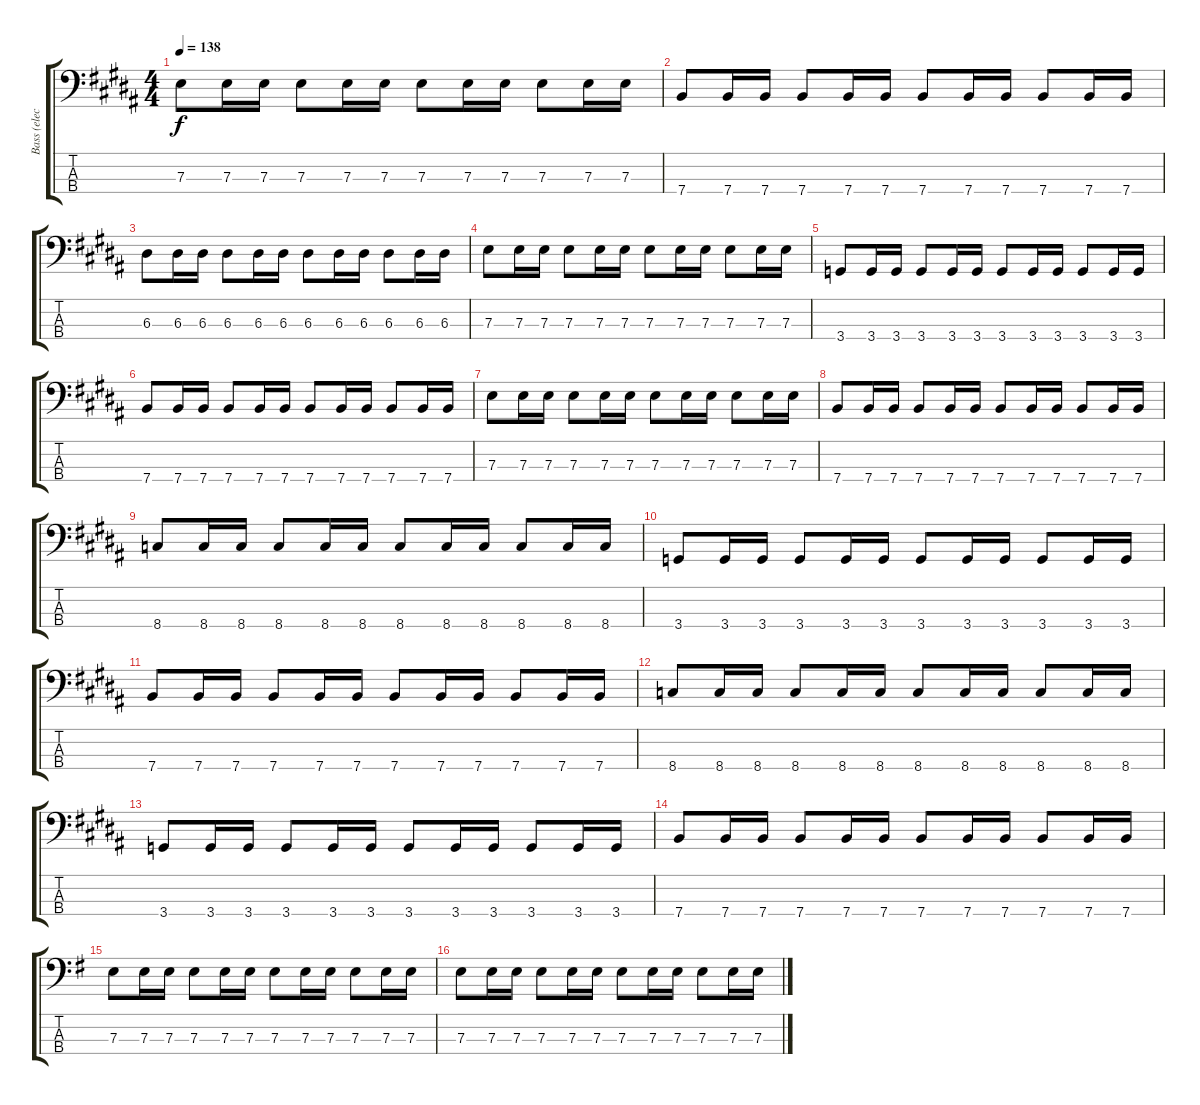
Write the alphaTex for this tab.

\track ("Bass (elec.)" "Bass (elec") {instrument electricbasspick}
\staff {score tabs}
\tuning (G2 D2 A1 E1) {hide}
\ts (4 4)
\tempo 138
\clef f4
\ks g#minor
7.3.8{dy f} 7.3.16 7.3.16 7.3.8 7.3.16 7.3.16 7.3.8 7.3.16 7.3.16 7.3.8 7.3.16 7.3.16 |
7.4.8 7.4.16 7.4.16 7.4.8 7.4.16 7.4.16 7.4.8 7.4.16 7.4.16 7.4.8 7.4.16 7.4.16 |
6.3.8 6.3.16 6.3.16 6.3.8 6.3.16 6.3.16 6.3.8 6.3.16 6.3.16 6.3.8 6.3.16 6.3.16 |
7.3.8 7.3.16 7.3.16 7.3.8 7.3.16 7.3.16 7.3.8 7.3.16 7.3.16 7.3.8 7.3.16 7.3.16 |
3.4.8 3.4.16 3.4.16 3.4.8 3.4.16 3.4.16 3.4.8 3.4.16 3.4.16 3.4.8 3.4.16 3.4.16 |
7.4.8 7.4.16 7.4.16 7.4.8 7.4.16 7.4.16 7.4.8 7.4.16 7.4.16 7.4.8 7.4.16 7.4.16 |
7.3.8 7.3.16 7.3.16 7.3.8 7.3.16 7.3.16 7.3.8 7.3.16 7.3.16 7.3.8 7.3.16 7.3.16 |
7.4.8 7.4.16 7.4.16 7.4.8 7.4.16 7.4.16 7.4.8 7.4.16 7.4.16 7.4.8 7.4.16 7.4.16 |
8.4.8 8.4.16 8.4.16 8.4.8 8.4.16 8.4.16 8.4.8 8.4.16 8.4.16 8.4.8 8.4.16 8.4.16 |
3.4.8 3.4.16 3.4.16 3.4.8 3.4.16 3.4.16 3.4.8 3.4.16 3.4.16 3.4.8 3.4.16 3.4.16 |
7.4.8 7.4.16 7.4.16 7.4.8 7.4.16 7.4.16 7.4.8 7.4.16 7.4.16 7.4.8 7.4.16 7.4.16 |
8.4.8 8.4.16 8.4.16 8.4.8 8.4.16 8.4.16 8.4.8 8.4.16 8.4.16 8.4.8 8.4.16 8.4.16 |
3.4.8 3.4.16 3.4.16 3.4.8 3.4.16 3.4.16 3.4.8 3.4.16 3.4.16 3.4.8 3.4.16 3.4.16 |
7.4.8 7.4.16 7.4.16 7.4.8 7.4.16 7.4.16 7.4.8 7.4.16 7.4.16 7.4.8 7.4.16 7.4.16 |
\ks eminor
7.3.8 7.3.16 7.3.16 7.3.8 7.3.16 7.3.16 7.3.8 7.3.16 7.3.16 7.3.8 7.3.16 7.3.16 |
7.3.8 7.3.16 7.3.16 7.3.8 7.3.16 7.3.16 7.3.8 7.3.16 7.3.16 7.3.8 7.3.16 7.3.16
